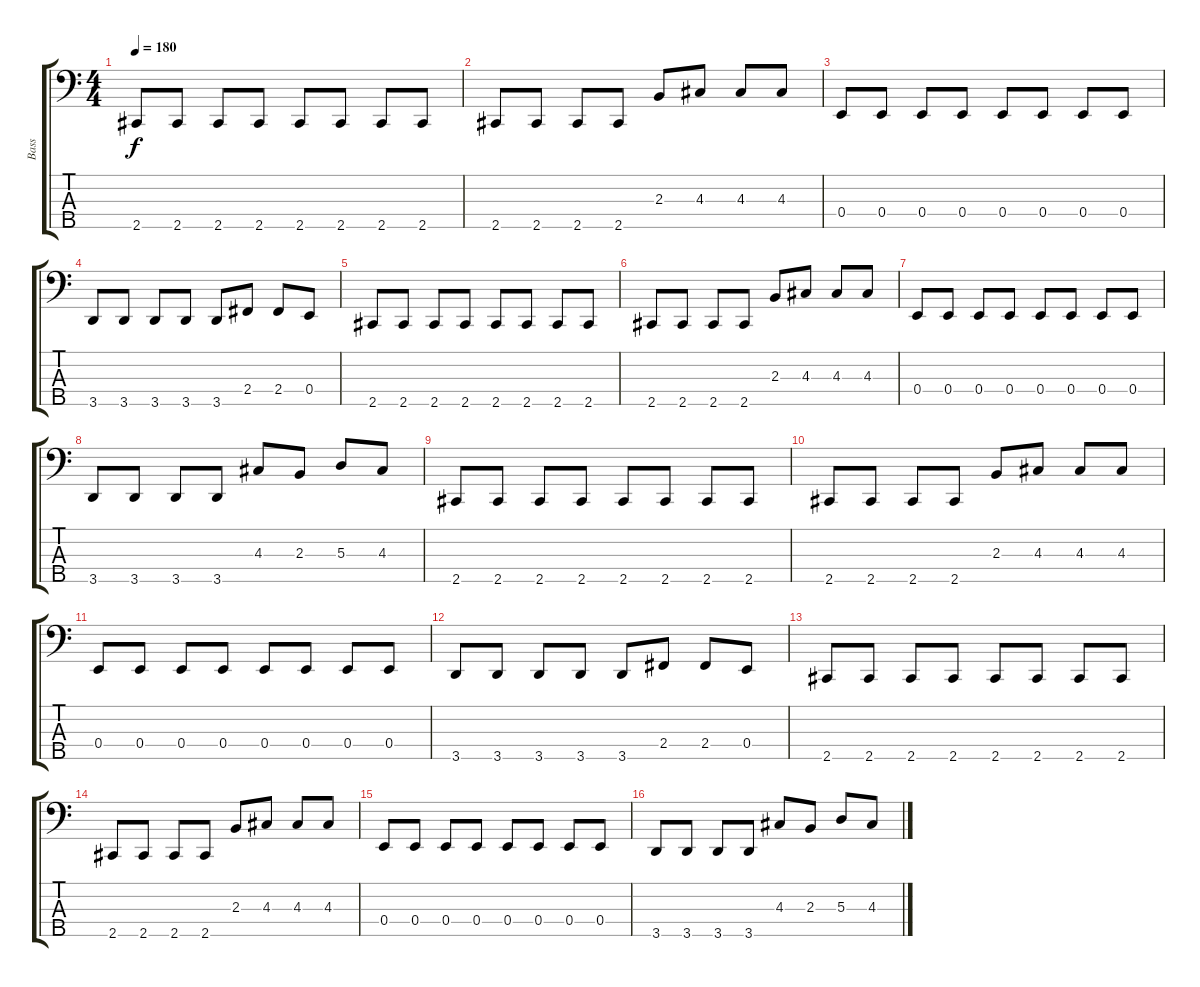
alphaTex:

\track ("Bass" "Bass") {instrument electricbassfinger}
\staff {score tabs}
\tuning (G2 D2 A1 E1 B0) {hide}
\ts (4 4)
\tempo 180
\clef f4
\ks c
2.5.8{dy f} 2.5.8 2.5.8 2.5.8 2.5.8 2.5.8 2.5.8 2.5.8 |
2.5.8 2.5.8 2.5.8 2.5.8 2.3.8 4.3.8 4.3.8 4.3.8 |
0.4.8 0.4.8 0.4.8 0.4.8 0.4.8 0.4.8 0.4.8 0.4.8 |
3.5.8 3.5.8 3.5.8 3.5.8 3.5.8 2.4.8 2.4.8 0.4.8 |
2.5.8 2.5.8 2.5.8 2.5.8 2.5.8 2.5.8 2.5.8 2.5.8 |
2.5.8 2.5.8 2.5.8 2.5.8 2.3.8 4.3.8 4.3.8 4.3.8 |
0.4.8 0.4.8 0.4.8 0.4.8 0.4.8 0.4.8 0.4.8 0.4.8 |
3.5.8 3.5.8 3.5.8 3.5.8 4.3.8 2.3.8 5.3.8 4.3.8 |
2.5.8 2.5.8 2.5.8 2.5.8 2.5.8 2.5.8 2.5.8 2.5.8 |
2.5.8 2.5.8 2.5.8 2.5.8 2.3.8 4.3.8 4.3.8 4.3.8 |
0.4.8 0.4.8 0.4.8 0.4.8 0.4.8 0.4.8 0.4.8 0.4.8 |
3.5.8 3.5.8 3.5.8 3.5.8 3.5.8 2.4.8 2.4.8 0.4.8 |
2.5.8 2.5.8 2.5.8 2.5.8 2.5.8 2.5.8 2.5.8 2.5.8 |
2.5.8 2.5.8 2.5.8 2.5.8 2.3.8 4.3.8 4.3.8 4.3.8 |
0.4.8 0.4.8 0.4.8 0.4.8 0.4.8 0.4.8 0.4.8 0.4.8 |
3.5.8 3.5.8 3.5.8 3.5.8 4.3.8 2.3.8 5.3.8 4.3.8
